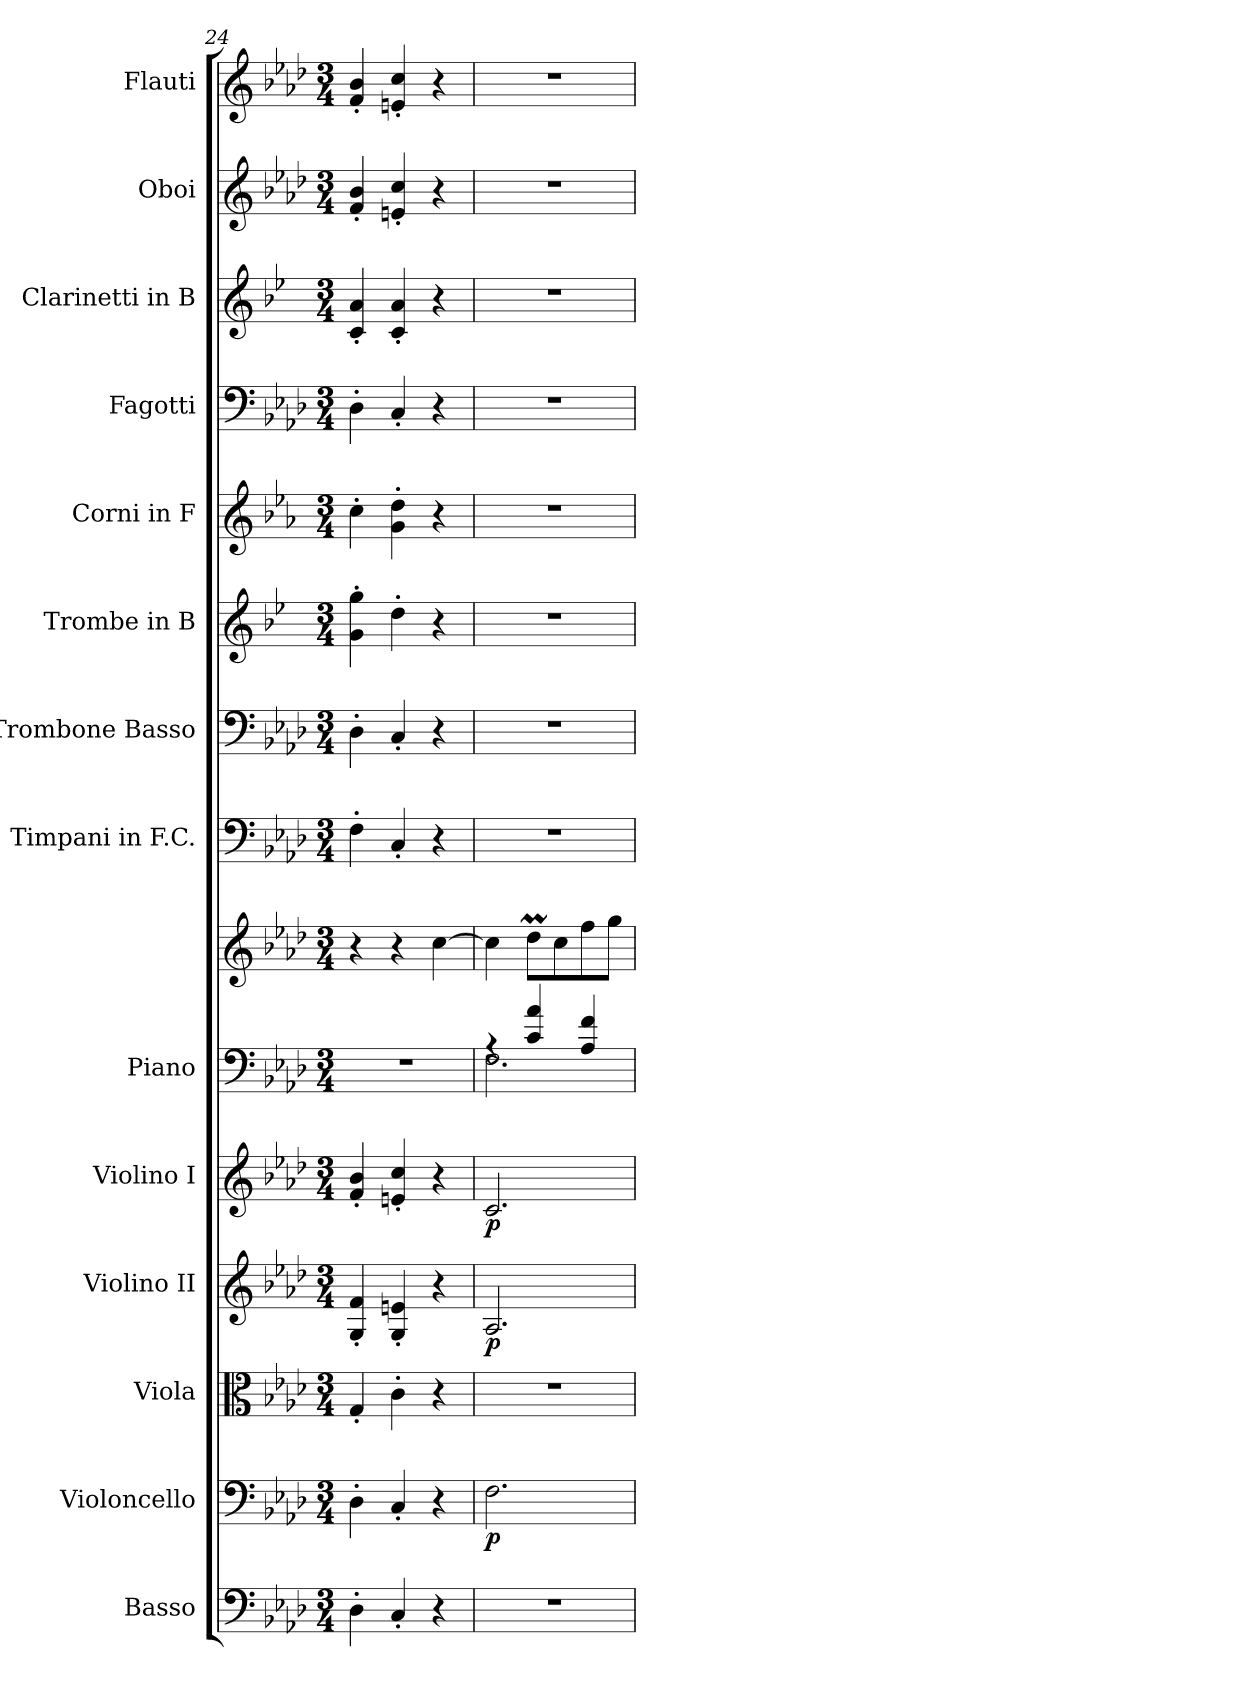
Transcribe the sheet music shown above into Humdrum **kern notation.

**kern	**kern	**dynam	**kern	**kern	**dynam	**kern	**dynam	**kern	**kern	**kern	**kern	**kern	**kern	**kern	**kern	**kern	**kern
*part14	*part13	*part13	*part12	*part11	*part11	*part10	*part10	*part9	*part9	*part8	*part7	*part6	*part5	*part4	*part3	*part2	*part1
*staff15	*staff14	*staff14	*staff13	*staff12	*staff12	*staff11	*staff11	*staff10	*staff9	*staff8	*staff7	*staff6	*staff5	*staff4	*staff3	*staff2	*staff1
*I"Basso	*I"Violoncello	*	*I"Viola	*I"Violino II	*	*I"Violino I	*	*I"Piano	*	*I"Timpani in F.C.	*I"Trombone Basso	*I"Trombe in B	*I"Corni in F	*I"Fagotti	*I"Clarinetti in B	*I"Oboi	*I"Flauti
*	*	*	*	*	*	*	*	*I'Pno.	*	*I'Timp.	*	*	*	*	*	*I'Ob.	*I'Fl.
*clefF4	*clefF4	*	*clefC3	*clefG2	*	*clefG2	*	*clefF4	*clefG2	*clefF4	*clefF4	*clefG2	*clefG2	*clefF4	*clefG2	*clefG2	*clefG2
*ITrd7c12	*	*	*	*	*	*	*	*	*	*	*	*ITrd1c2	*ITrd4c7	*	*ITrd1c2	*	*
*k[b-e-a-d-]	*k[b-e-a-d-]	*	*k[b-e-a-d-]	*k[b-e-a-d-]	*	*k[b-e-a-d-]	*	*k[b-e-a-d-]	*k[b-e-a-d-]	*k[b-e-a-d-]	*k[b-e-a-d-]	*k[b-e-a-d-]	*k[b-e-a-d-]	*k[b-e-a-d-]	*k[b-e-a-d-]	*k[b-e-a-d-]	*k[b-e-a-d-]
*M3/4	*M3/4	*	*M3/4	*M3/4	*	*M3/4	*	*M3/4	*M3/4	*M3/4	*M3/4	*M3/4	*M3/4	*M3/4	*M3/4	*M3/4	*M3/4
=24	=24	=24	=24	=24	=24	=24	=24	=24	=24	=24	=24	=24	=24	=24	=24	=24	=24
4DD-'\	4D-'\	.	4G'/	4G/' 4f/'	.	4f/' 4b-/'	.	2.r	4r	4F'\	4D-'\	4f\' 4ff\'	4f'\	4D-'\	4B-/' 4g/'	4f/' 4b-/'	4f/' 4b-/'
4CC'/	4C'/	.	4c'\	4G/' 4en/'	.	4en/' 4cc/'	.	.	4r	4C'/	4C'/	4cc'\	4c\' 4g\'	4C'/	4B-/' 4g/'	4en/' 4cc/'	4en/' 4cc/'
4r	4r	.	4r	4r	.	4r	.	.	[4cc\	4r	4r	4r	4r	4r	4r	4r	4r
=25	=25	=25	=25	=25	=25	=25	=25	=25	=25	=25	=25	=25	=25	=25	=25	=25	=25
*	*	*	*	*	*	*	*	*^	*	*	*	*	*	*	*	*	*
!	!	!LO:DY:b	!	!	!LO:DY:b	!	!LO:DY:b	!	!	!	!	!	!	!	!	!	!	!
2.r	2.F\	p	2.r	2.A-/	p	2.c/	p	4rA	2.F\	4cc\]	2.r	2.r	2.r	2.r	2.r	2.r	2.r	2.r
.	.	.	.	.	.	.	.	4c/ 4a-/	.	8dd-M\L	.	.	.	.	.	.	.	.
.	.	.	.	.	.	.	.	.	.	8cc\	.	.	.	.	.	.	.	.
.	.	.	.	.	.	.	.	4A-/ 4f/	.	8ff\	.	.	.	.	.	.	.	.
.	.	.	.	.	.	.	.	.	.	8gg\J	.	.	.	.	.	.	.	.
*	*	*	*	*	*	*	*	*v	*v	*	*	*	*	*	*	*	*	*
=	=	=	=	=	=	=	=	=	=	=	=	=	=	=	=	=	=
*-	*-	*-	*-	*-	*-	*-	*-	*-	*-	*-	*-	*-	*-	*-	*-	*-	*-
